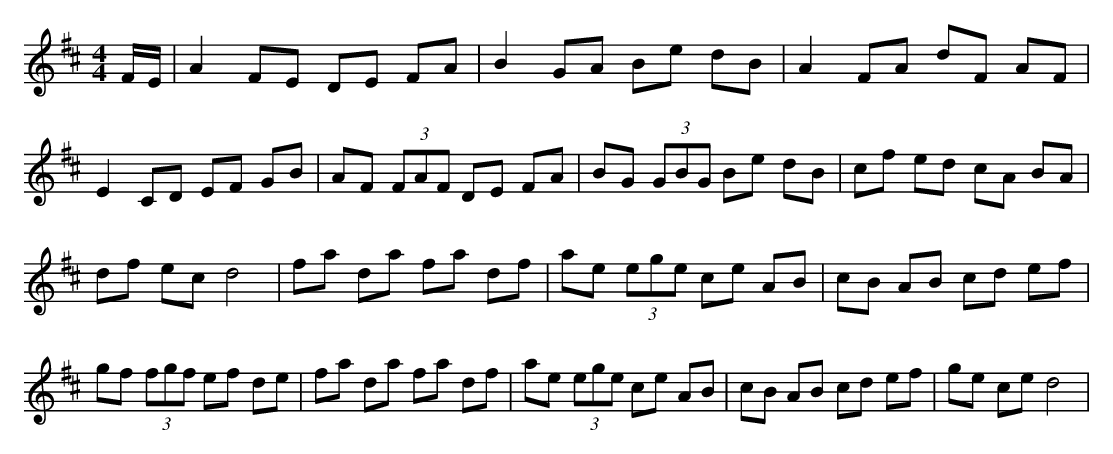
X:1
M:4/4
K:D
F/E/|A2 FE DE FA|B2 GA Be dB|A2 FA dF AF|
E2 CD EF GB|AF (3FAF DE FA|BG (3GBG Be dB|cf ed cA BA|
df ec d4|fa da fa df|ae (3ege ce AB|cB AB cd ef|
gf (3fgf ef de|fa da fa df|ae (3ege ce AB|cB AB cd ef|ge ce d4|
